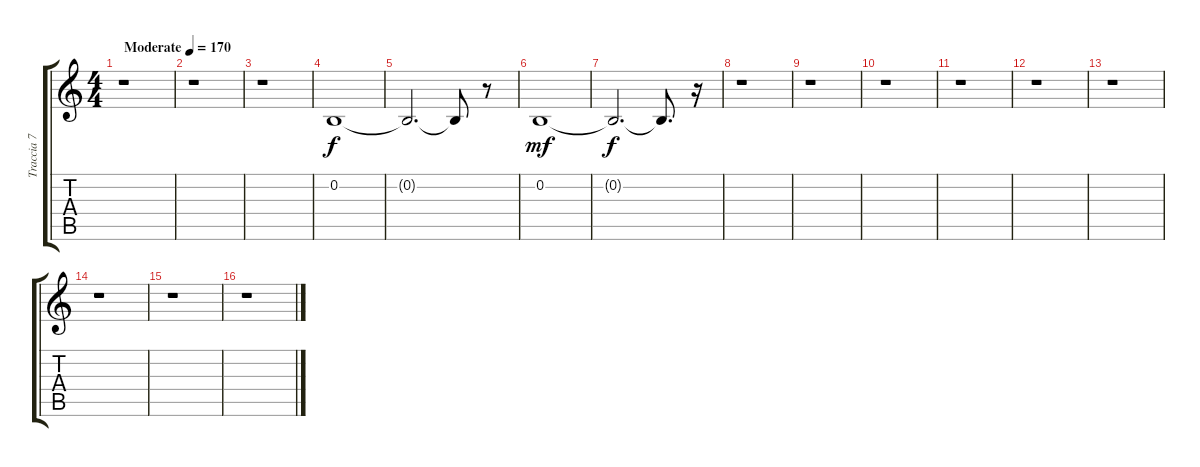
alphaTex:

\track ("Traccia 7" "Traccia 7") {instrument helicopter}
\staff {score tabs}
\tuning (E4 B3 G3 D3 A2 E2) {hide}
\ts (4 4)
\tempo (170 "Moderate")
\clef g2
\ks c
r.1{dy f instrument helicopter} |
r.1 |
r.1 |
0.2.1{volume 14} |
0.2{t}.2{d} 0.2{t}.8 r.8 |
0.2.1{dy mf} |
0.2{t}.2{d dy f} 0.2{t}.8{d} r.16 |
r.1 |
r.1 |
r.1 |
r.1 |
r.1 |
r.1 |
r.1 |
r.1 |
r.1
